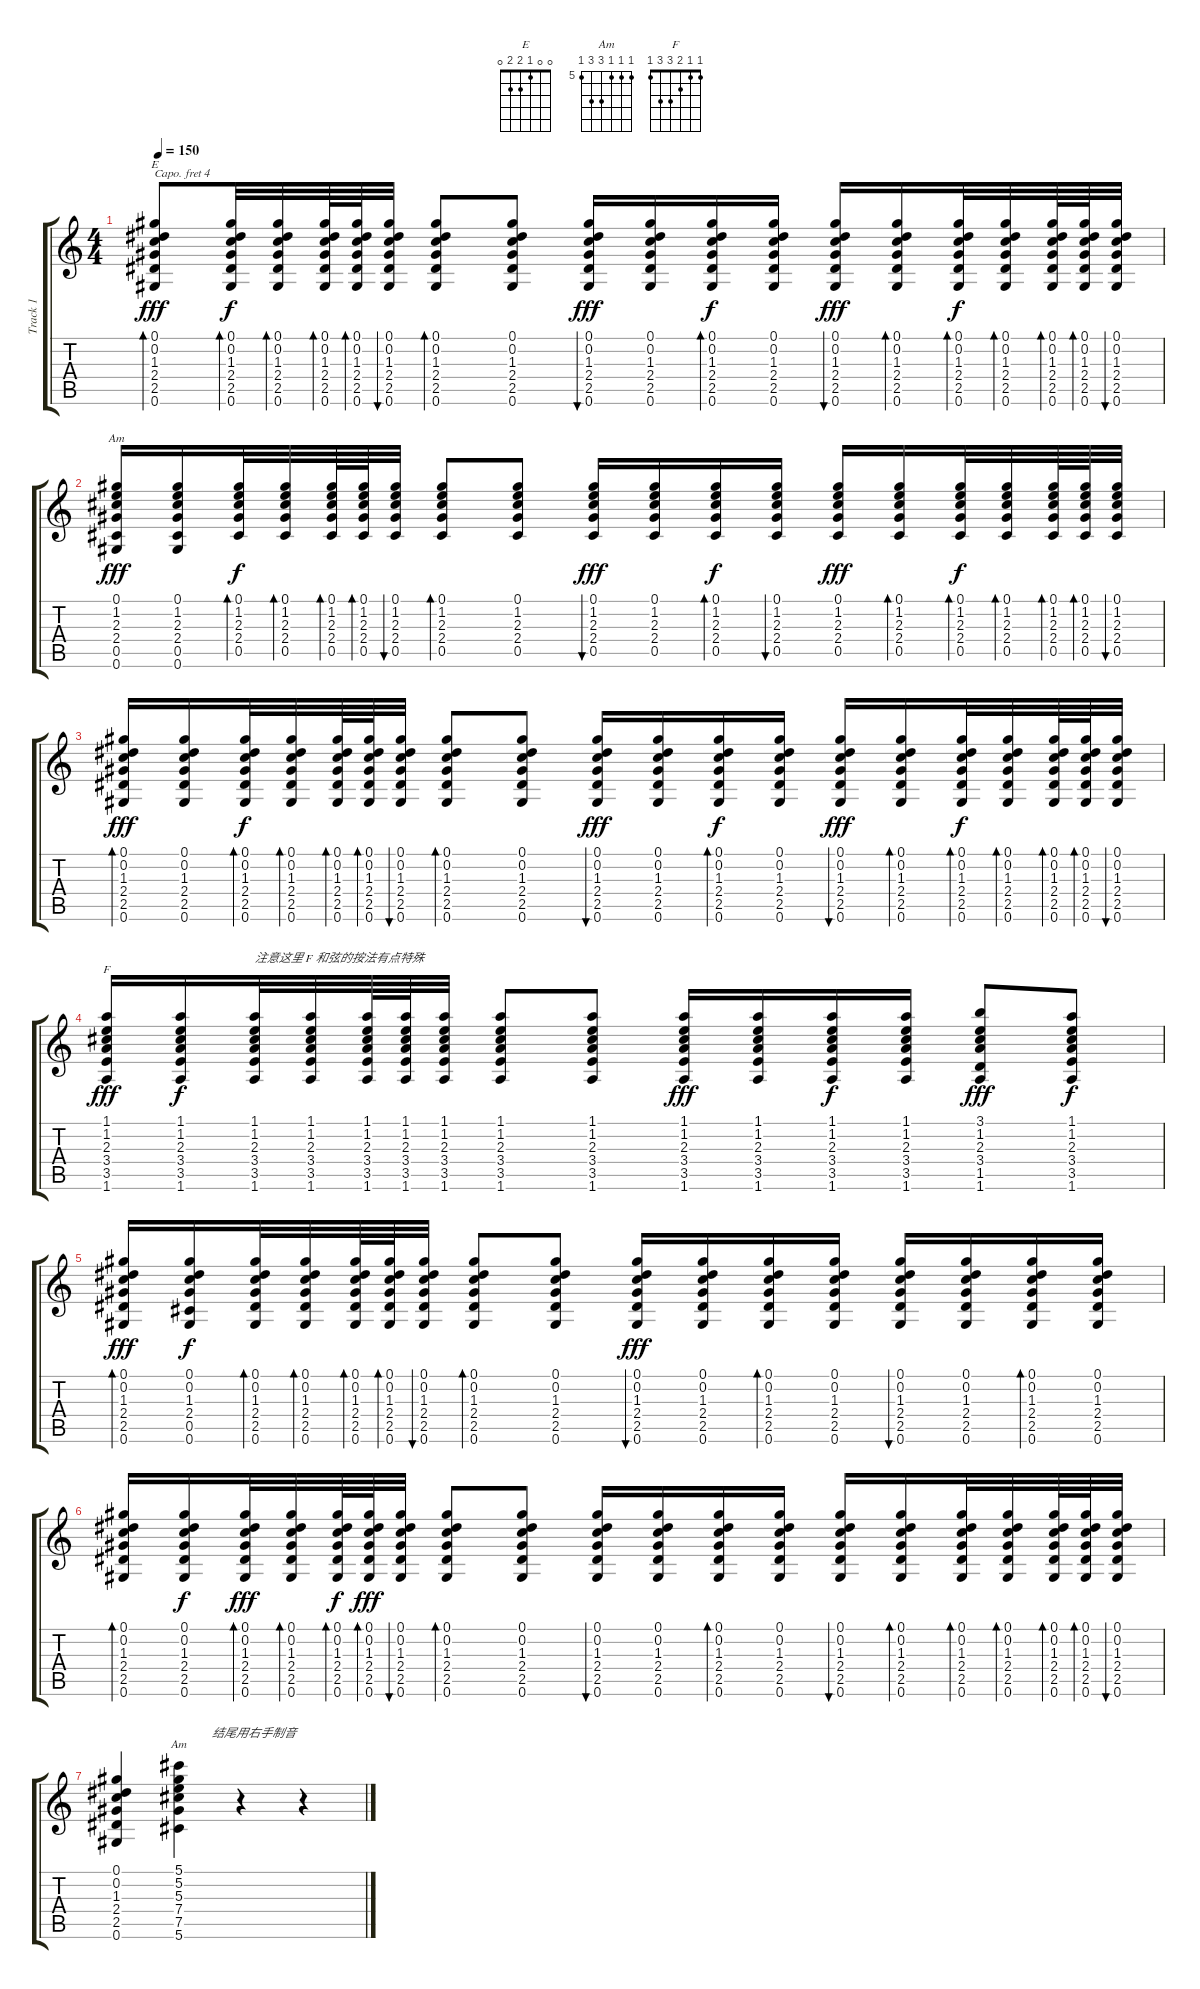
\track ("Track 1" "Track 1") {instrument acousticguitarnylon}
\staff {score tabs}
\capo 4
\tuning (E4 B3 G3 D3 A2 E2) {hide}
\chord ("E" 0 0 1 2 2 0)
\chord ("Am" 0 1 2 2 0 x)
\chord ("F" 1 1 2 3 3 1)
\chord ("Am" 5 5 5 7 7 5) {firstfret 5}
\ts (4 4)
\tempo 150
\clef g2
\ks c
(0.1 0.2 1.3 2.4 2.5 0.6).8{bd 30 ch "E" dy fff} (0.1 0.2 1.3 2.4 2.5 0.6).32{bd 30 dy f} (0.1 0.2 1.3 2.4 2.5 0.6).32{bd 30} (0.1 0.2 1.3 2.4 2.5 0.6).64{bd 30} (0.1 0.2 1.3 2.4 2.5 0.6).64{bd 30} (0.1 0.2 1.3 2.4 2.5 0.6).32{bu 30} (0.1 0.2 1.3 2.4 2.5 0.6).8{bd 30} (0.1 0.2 1.3 2.4 2.5 0.6).8 (0.1 0.2 1.3 2.4 2.5 0.6).16{bu 30 dy fff} (0.1 0.2 1.3 2.4 2.5 0.6).16 (0.1 0.2 1.3 2.4 2.5 0.6).16{bd 30 dy f} (0.1 0.2 1.3 2.4 2.5 0.6).16 (0.1 0.2 1.3 2.4 2.5 0.6).16{bu 30 dy fff} (0.1 0.2 1.3 2.4 2.5 0.6).16{bd 30} (0.1 0.2 1.3 2.4 2.5 0.6).32{bd 30 dy f} (0.1 0.2 1.3 2.4 2.5 0.6).32{bd 30} (0.1 0.2 1.3 2.4 2.5 0.6).64{bd 30} (0.1 0.2 1.3 2.4 2.5 0.6).64{bd 30} (0.1 0.2 1.3 2.4 2.5 0.6).32{bu 30} |
(0.1 1.2 2.3 2.4 0.5 0.6).16{ch "Am" dy fff} (0.1 1.2 2.3 2.4 0.5 0.6).16 (0.1 1.2 2.3 2.4 0.5).32{bd 30 dy f} (0.1 1.2 2.3 2.4 0.5).32{bd 30} (0.1 1.2 2.3 2.4 0.5).64{bd 30} (0.1 1.2 2.3 2.4 0.5).64{bd 30} (0.1 1.2 2.3 2.4 0.5).32{bu 30} (0.1 1.2 2.3 2.4 0.5).8{bd 30} (0.1 1.2 2.3 2.4 0.5).8 (0.1 1.2 2.3 2.4 0.5).16{bu 30 dy fff} (0.1 1.2 2.3 2.4 0.5).16 (0.1 1.2 2.3 2.4 0.5).16{bd 30 dy f} (0.1 1.2 2.3 2.4 0.5).16{bu 30} (0.1 1.2 2.3 2.4 0.5).16{dy fff} (0.1 1.2 2.3 2.4 0.5).16{bd 30} (0.1 1.2 2.3 2.4 0.5).32{bd 30 dy f} (0.1 1.2 2.3 2.4 0.5).32{bd 30} (0.1 1.2 2.3 2.4 0.5).64{bd 30} (0.1 1.2 2.3 2.4 0.5).64{bd 30} (0.1 1.2 2.3 2.4 0.5).32{bu 30} |
(0.1 0.2 1.3 2.4 2.5 0.6).16{bd 30 dy fff} (0.1 0.2 1.3 2.4 2.5 0.6).16 (0.1 0.2 1.3 2.4 2.5 0.6).32{bd 30 dy f} (0.1 0.2 1.3 2.4 2.5 0.6).32{bd 30} (0.1 0.2 1.3 2.4 2.5 0.6).64{bd 30} (0.1 0.2 1.3 2.4 2.5 0.6).64{bd 30} (0.1 0.2 1.3 2.4 2.5 0.6).32{bu 30} (0.1 0.2 1.3 2.4 2.5 0.6).8{bd 30} (0.1 0.2 1.3 2.4 2.5 0.6).8 (0.1 0.2 1.3 2.4 2.5 0.6).16{bu 30 dy fff} (0.1 0.2 1.3 2.4 2.5 0.6).16 (0.1 0.2 1.3 2.4 2.5 0.6).16{bd 30 dy f} (0.1 0.2 1.3 2.4 2.5 0.6).16 (0.1 0.2 1.3 2.4 2.5 0.6).16{bu 30 dy fff} (0.1 0.2 1.3 2.4 2.5 0.6).16{bd 30} (0.1 0.2 1.3 2.4 2.5 0.6).32{bd 30 dy f} (0.1 0.2 1.3 2.4 2.5 0.6).32{bd 30} (0.1 0.2 1.3 2.4 2.5 0.6).64{bd 30} (0.1 0.2 1.3 2.4 2.5 0.6).64{bd 30} (0.1 0.2 1.3 2.4 2.5 0.6).32{bu 30} |
(1.1 1.2 2.3 3.4 3.5 1.6).16{ch "F" dy fff} (1.1 1.2 2.3 3.4 3.5 1.6).16{dy f} (1.1 1.2 2.3 3.4 3.5 1.6).32{txt "注意这里 F 和弦的按法有点特殊"} (1.1 1.2 2.3 3.4 3.5 1.6).32 (1.1 1.2 2.3 3.4 3.5 1.6).64 (1.1 1.2 2.3 3.4 3.5 1.6).64 (1.1 1.2 2.3 3.4 3.5 1.6).32 (1.1 1.2 2.3 3.4 3.5 1.6).8 (1.1 1.2 2.3 3.4 3.5 1.6).8 (1.1 1.2 2.3 3.4 3.5 1.6).16{dy fff} (1.1 1.2 2.3 3.4 3.5 1.6).16 (1.1 1.2 2.3 3.4 3.5 1.6).16{dy f} (1.1 1.2 2.3 3.4 3.5 1.6).16 (3.1 1.2 2.3 3.4 1.5 1.6).8{dy fff} (1.1 1.2 2.3 3.4 3.5 1.6).8{dy f} |
(0.1 0.2 1.3 2.4 2.5 0.6).16{bd 30 dy fff} (0.1 0.2 1.3 2.4 0.5 0.6).16{dy f} (0.1 0.2 1.3 2.4 2.5 0.6).32{bd 30} (0.1 0.2 1.3 2.4 2.5 0.6).32{bd 30} (0.1 0.2 1.3 2.4 2.5 0.6).64{bd 30} (0.1 0.2 1.3 2.4 2.5 0.6).64{bd 30} (0.1 0.2 1.3 2.4 2.5 0.6).32{bu 30} (0.1 0.2 1.3 2.4 2.5 0.6).8{bd 30} (0.1 0.2 1.3 2.4 2.5 0.6).8 (0.1 0.2 1.3 2.4 2.5 0.6).16{bu 30 dy fff} (0.1 0.2 1.3 2.4 2.5 0.6).16 (0.1 0.2 1.3 2.4 2.5 0.6).16{bd 30} (0.1 0.2 1.3 2.4 2.5 0.6).16 (0.1 0.2 1.3 2.4 2.5 0.6).16{bu 30} (0.1 0.2 1.3 2.4 2.5 0.6).16 (0.1 0.2 1.3 2.4 2.5 0.6).16{bd 30} (0.1 0.2 1.3 2.4 2.5 0.6).16 |
(0.1 0.2 1.3 2.4 2.5 0.6).16{bd 30} (0.1 0.2 1.3 2.4 2.5 0.6).16{dy f} (0.1 0.2 1.3 2.4 2.5 0.6).32{bd 30 dy fff} (0.1 0.2 1.3 2.4 2.5 0.6).32{bd 30} (0.1 0.2 1.3 2.4 2.5 0.6).64{bd 30 dy f} (0.1 0.2 1.3 2.4 2.5 0.6).64{bd 30 dy fff} (0.1 0.2 1.3 2.4 2.5 0.6).32{bu 30} (0.1 0.2 1.3 2.4 2.5 0.6).8{bd 30} (0.1 0.2 1.3 2.4 2.5 0.6).8 (0.1 0.2 1.3 2.4 2.5 0.6).16{bu 30} (0.1 0.2 1.3 2.4 2.5 0.6).16 (0.1 0.2 1.3 2.4 2.5 0.6).16{bd 30} (0.1 0.2 1.3 2.4 2.5 0.6).16 (0.1 0.2 1.3 2.4 2.5 0.6).16{bu 30} (0.1 0.2 1.3 2.4 2.5 0.6).16{bd 30} (0.1 0.2 1.3 2.4 2.5 0.6).32{bd 30} (0.1 0.2 1.3 2.4 2.5 0.6).32{bd 30} (0.1 0.2 1.3 2.4 2.5 0.6).64{bd 30} (0.1 0.2 1.3 2.4 2.5 0.6).64{bd 30} (0.1 0.2 1.3 2.4 2.5 0.6).32{bu 30} |
(0.1 0.2 1.3 2.4 2.5 0.6).4 (5.1 5.2 5.3 7.4 7.5 5.6).4{ch "Am" txt "           结尾用右手制音"} r.4 r.4
